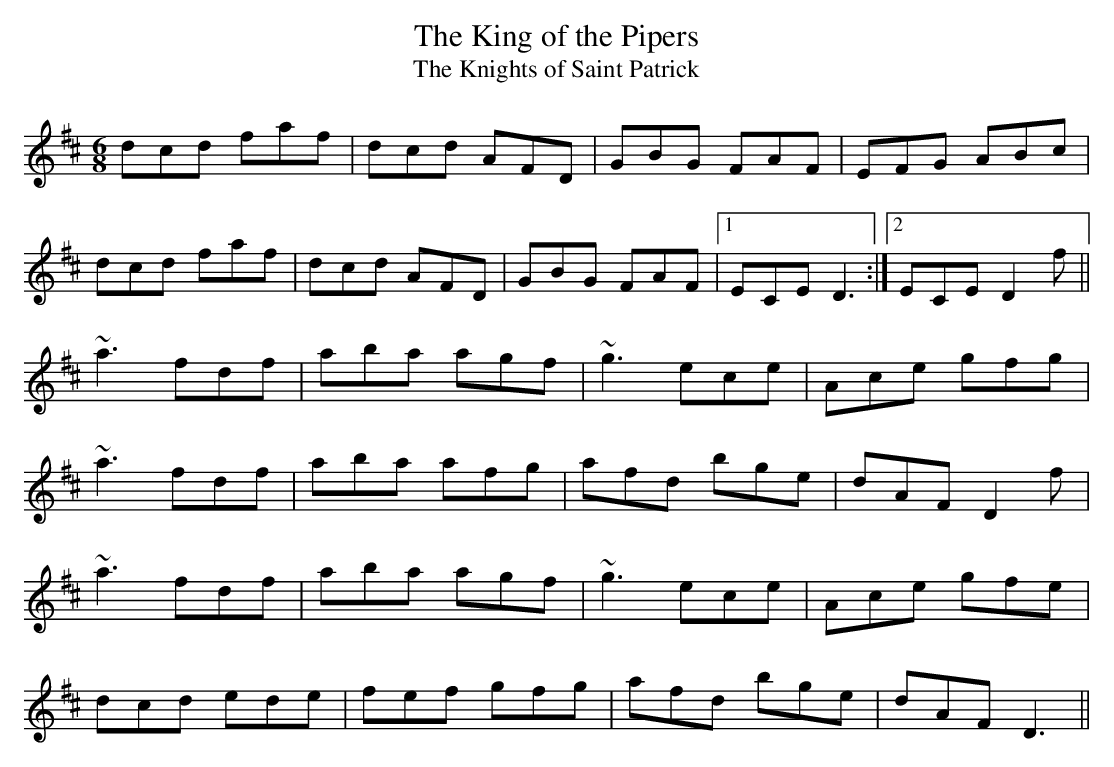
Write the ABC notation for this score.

X:1
T:King of the Pipers, The
T:Knights of Saint Patrick, The
M:6/8
L:1/8
K:D
dcd faf|dcd AFD|GBG FAF|EFG ABc|!
dcd faf|dcd AFD|GBG FAF|1 ECE D3:|2 ECE D2f||!
~a3 fdf|aba agf|~g3 ece|Ace gfg|!
~a3 fdf|aba afg|afd bge|dAF D2f|!
~a3 fdf|aba agf|~g3 ece|Ace gfe|!
dcd ede|fef gfg|afd bge|dAF D3||!
